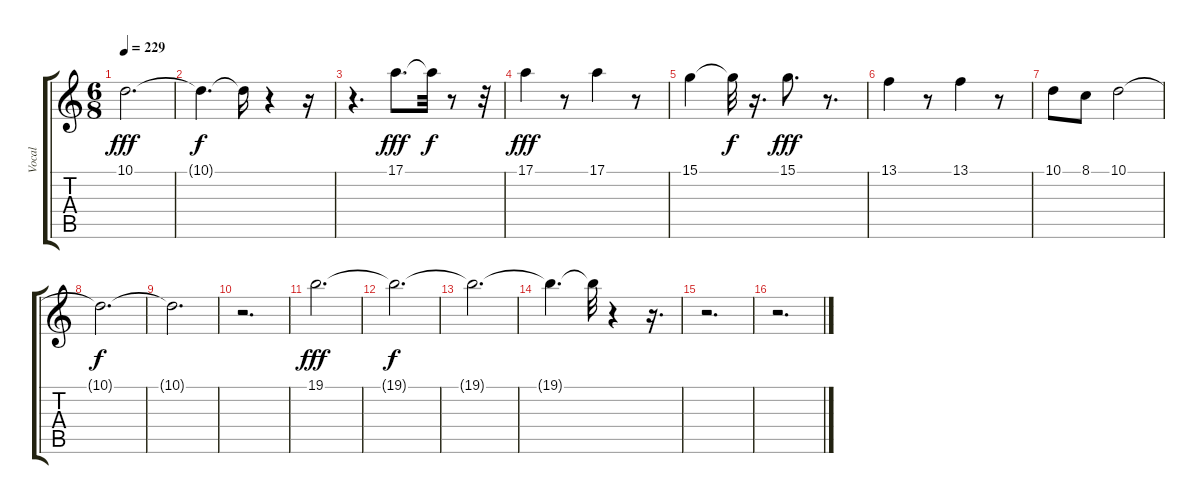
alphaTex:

\track ("Vocal" "Vocal") {instrument fx5brightness}
\staff {score tabs}
\tuning (E4 B3 G3 D3 A2 E2) {hide}
\ts (6 8)
\tempo 229
\clef g2
\ks c
10.1.2{d dy fff} |
10.1{t}.4{d dy f} 10.1{t}.16 r.4 r.16 |
r.4{d} 17.1.8{d dy fff} 17.1{t}.32{dy f} r.8 r.32 |
17.1.4{dy fff} r.8 17.1.4 r.8 |
15.1.4 15.1{t}.32{dy f} r.16{d} 15.1.8{d dy fff} r.8{d} |
13.1.4 r.8 13.1.4 r.8 |
10.1.8 8.1.8 10.1.2 |
10.1{t}.2{d dy f} |
10.1{t}.2{d} |
r.2{d} |
19.1.2{d dy fff} |
19.1{t}.2{d dy f} |
19.1{t}.2{d} |
19.1{t}.4{d} 19.1{t}.32 r.4 r.16{d} |
r.2{d} |
r.2{d}
